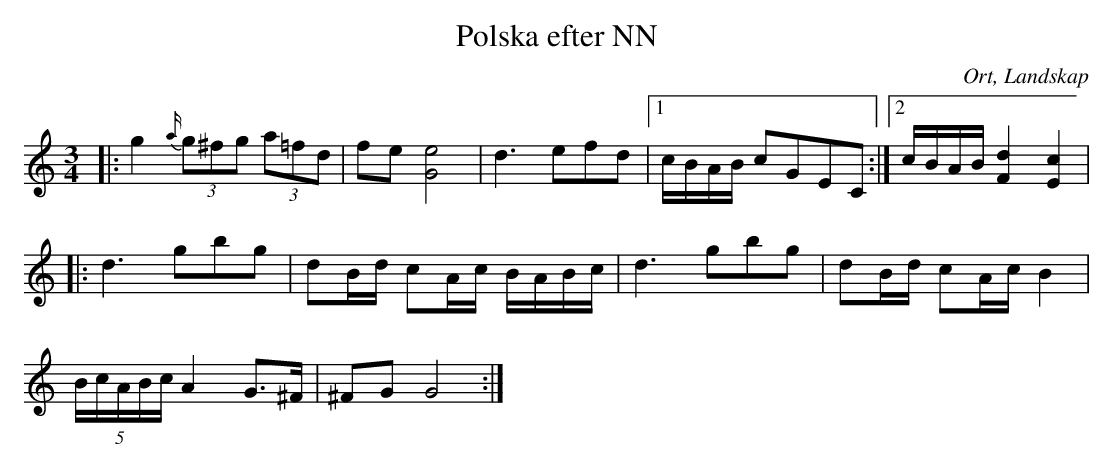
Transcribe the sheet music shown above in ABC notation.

X:1
T:Polska efter NN
O:Ort, Landskap
M:3/4
L:1/8
K:C
|:g2 {a/}(3g^fg (3a=fd|fe [G4e4]|d3 efd|1c/B/A/B/ cGEC:|2 c/B/A/B/ [F2d2][E2c2]|
|:d3 gbg| dB/d/ cA/c/ B/A/B/c/| d3 gbg| dB/d/ cA/c/ B2|
(5 B/c/A/B/c/ A2 G>^F | ^FG G4 :|
